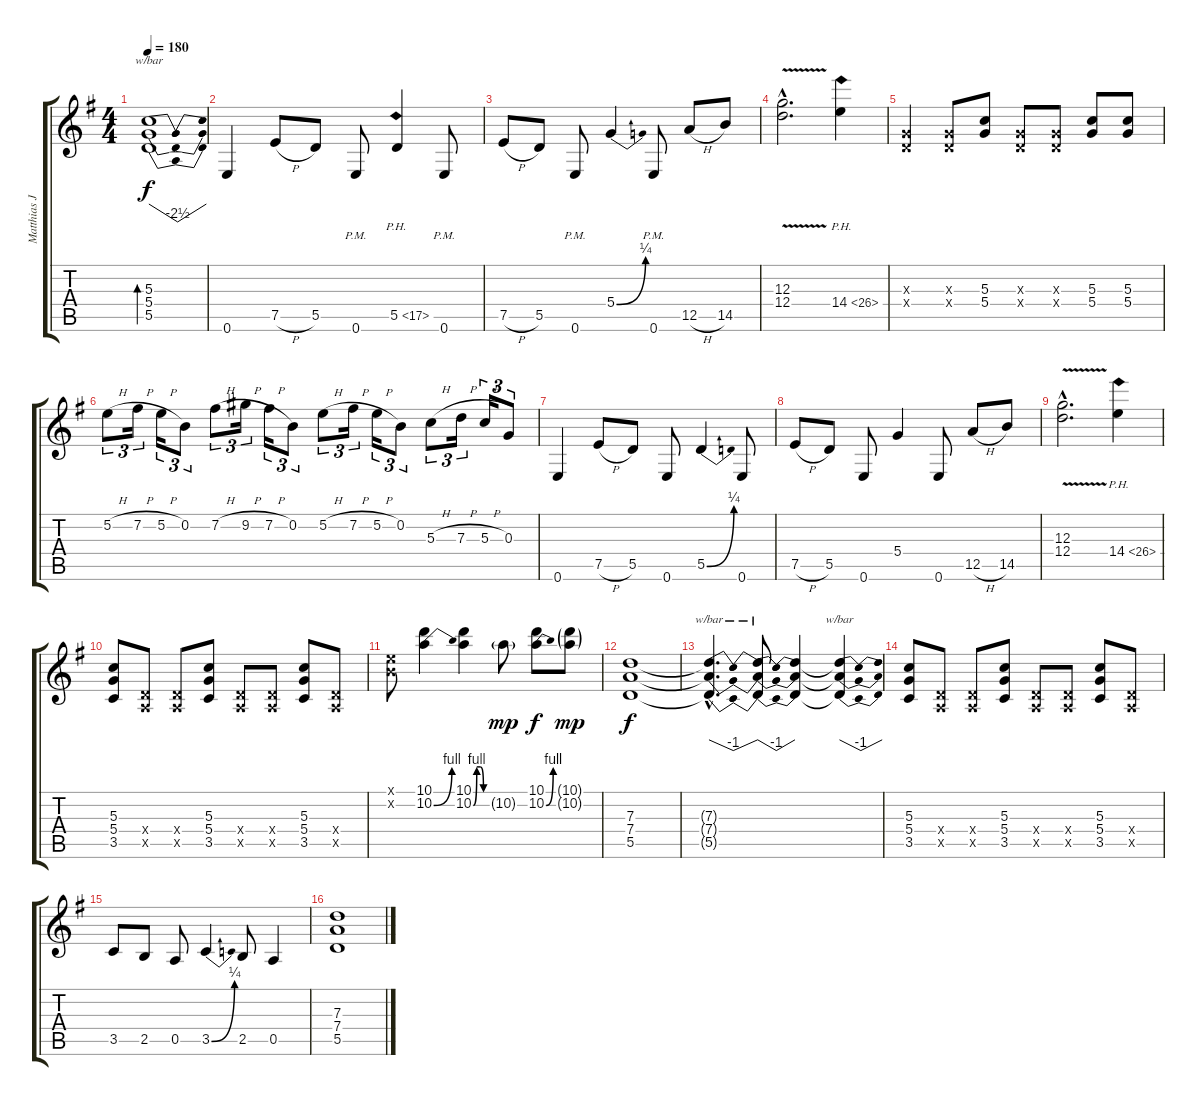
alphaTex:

\track ("Matthias Jabs" "Matthias J") {instrument distortionguitar}
\staff {score tabs}
\tuning (E4 B3 G3 D3 A2 E2) {hide}
\ts (4 4)
\tempo 180
\clef g2
\ks eminor
(5.3 5.4 5.5).1{tbe (dip default 0 0 30 -10 60 0) bd 60 dy f} |
0.6.4 7.5{h}.8 5.5.8 0.6{pm}.8 5.5{ph 12}.4 0.6{pm}.8 |
7.5{h}.8 5.5.8 0.6{pm}.8 5.4{be (bend 0 0 60 1)}.4 0.6{pm}.8 12.5{h}.8 14.5.8 |
(12.3{v hac} 12.4{v hac}).2{d} 14.4{ph 12}.4 |
(0.3{x} 0.4{x}).4 (0.3{x} 0.4{x}).8 (5.3 5.4).8 (0.3{x} 0.4{x}).8 (0.3{x} 0.4{x}).8 (5.3 5.4).8 (5.3 5.4).8 |
5.2{h}.8{tu (3 2)} 7.2{h}.16{tu (3 2)} 5.2{h}.16{tu (3 2)} 0.2.8{tu (3 2)} 7.2{h}.8{tu (3 2)} 9.2{h}.16{tu (3 2)} 7.2{h}.16{tu (3 2)} 0.2.8{tu (3 2)} 5.2{h}.8{tu (3 2)} 7.2{h}.16{tu (3 2)} 5.2{h}.16{tu (3 2)} 0.2.8{tu (3 2)} 5.3{h}.8{tu (3 2)} 7.3{h}.16{tu (3 2)} 5.3{h}.16{tu (3 2)} 0.3.8{tu (3 2)} |
0.6.4 7.5{h}.8 5.5.8 0.6.8 5.5{be (bend 0 0 60 1)}.4 0.6.8 |
7.5{h}.8 5.5.8 0.6.8 5.4.4 0.6.8 12.5{h}.8 14.5.8 |
(12.3{v hac} 12.4{v hac}).2{d} 14.4{ph 12}.4 |
(5.3 5.4 3.5).8 (0.4{x} 0.5{x}).8 (0.4{x} 0.5{x}).8 (5.3 5.4 3.5).8 (0.4{x} 0.5{x}).8 (0.4{x} 0.5{x}).8 (5.3 5.4 3.5).8 (0.4{x} 0.5{x}).8 |
(0.1{x} 0.2{x}).8 (10.1 10.2{be (bend 0 0 60 4)}).4 (10.1 10.2{be (custom 0 0 15 4 30 4 45 0 60 0)}).4 10.2{g}.8{dy mp} (10.1 10.2{be (bend 0 0 60 4)}).8{dy f} (10.1{g} 10.2{g}).8{dy mp} |
(7.3 7.4 5.5).1{dy f} |
(7.3{hac t} 7.4{hac t} 5.5{hac t}).4{d tbe (dip default 0 0 30 -4 60 0)} (7.3{t} 7.4{t} 5.5{t}).8{tbe (dip default 0 0 30 -4 60 0)} (7.3{t} 7.4{t} 5.5{t}).4 (7.3{t} 7.4{t} 5.5{t}).4{tbe (dip default 0 0 30 -4 60 0)} |
(5.3 5.4 3.5).8 (0.4{x} 0.5{x}).8 (0.4{x} 0.5{x}).8 (5.3 5.4 3.5).8 (0.4{x} 0.5{x}).8 (0.4{x} 0.5{x}).8 (5.3 5.4 3.5).8 (0.4{x} 0.5{x}).8 |
3.5.8 2.5.8 0.5.8 3.5{be (bend 0 0 60 1)}.4 2.5.8 0.5.4 |
(7.3 7.4 5.5).1
